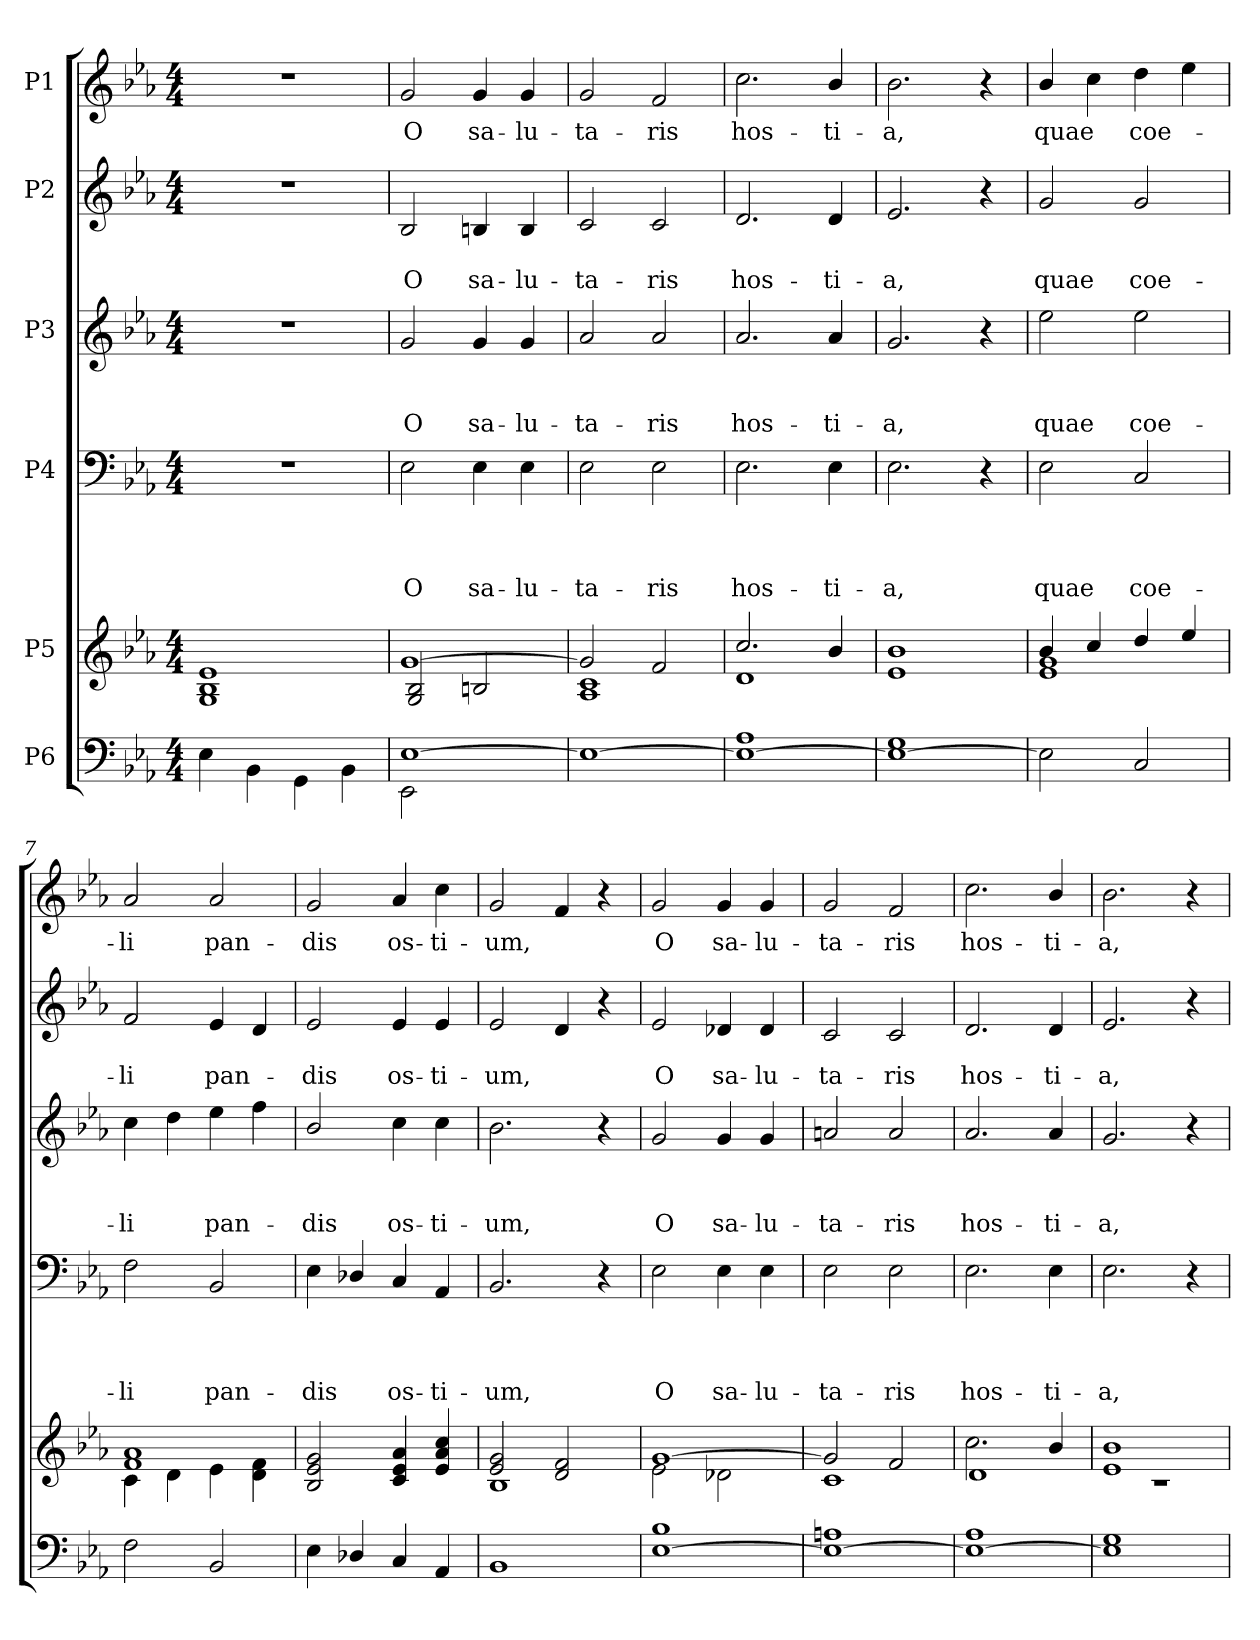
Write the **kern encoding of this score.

**kern	**kern	**kern	**text	**text	**text	**text	**kern	**text	**text	**text	**kern	**text	**text	**kern	**text
*part6	*part5	*part4	*part4	*part4	*part4	*part4	*part3	*part3	*part3	*part3	*part2	*part2	*part2	*part1	*part1
*staff6	*staff5	*staff4	*staff4	*staff4	*staff4	*staff4	*staff3	*staff3	*staff3	*staff3	*staff2	*staff2	*staff2	*staff1	*staff1
*I"P6	*I"P5	*I"P4	*	*	*	*	*I"P3	*	*	*	*I"P2	*	*	*I"P1	*
*clefF4	*clefG2	*clefF4	*	*	*	*	*clefG2	*	*	*	*clefG2	*	*	*clefG2	*
*k[b-e-a-]	*k[b-e-a-]	*k[b-e-a-]	*	*	*	*	*k[b-e-a-]	*	*	*	*k[b-e-a-]	*	*	*k[b-e-a-]	*
*E-:	*E-:	*E-:	*	*	*	*	*E-:	*	*	*	*E-:	*	*	*E-:	*
*M4/4	*M4/4	*M4/4	*	*	*	*	*M4/4	*	*	*	*M4/4	*	*	*M4/4	*
*MM80	*MM80	*MM80	*	*	*	*	*MM80	*	*	*	*MM80	*	*	*MM80	*
=1	=1	=1	=1	=1	=1	=1	=1	=1	=1	=1	=1	=1	=1	=1	=1
*^	*^	*	*	*	*	*	*	*	*	*	*	*	*	*	*
4E-\	1ryy	1G 1B- 1e-	1ryy	1r	.	.	.	.	1r	.	.	.	1r	.	.	1r	.
4BB-\	.	.	.	.	.	.	.	.	.	.	.	.	.	.	.	.	.
4GG\	.	.	.	.	.	.	.	.	.	.	.	.	.	.	.	.	.
4BB-\	.	.	.	.	.	.	.	.	.	.	.	.	.	.	.	.	.
=2	=2	=2	=2	=2	=2	=2	=2	=2	=2	=2	=2	=2	=2	=2	=2	=2	=2
!	!	!	!	!	!	!	!	!LO:LY:b	!	!	!	!LO:LY:b	!	!	!LO:LY:b	!	!LO:LY:b
[>1E-	2EE-\	[>1g	2G/ 2B-/	2E-\	.	.	.	O	2g/	.	.	O	2B-/	.	O	2g/	O
!	!	!	!	!	!	!	!	!LO:LY:b	!	!	!	!LO:LY:b	!	!	!LO:LY:b	!	!LO:LY:b
.	2ryy	.	2Bn/	4E-\	.	.	.	sa-	4g/	.	.	sa-	4Bn/	.	sa-	4g/	sa-
!	!	!	!	!	!	!	!	!LO:LY:b	!	!	!	!LO:LY:b	!	!	!LO:LY:b	!	!LO:LY:b
.	.	.	.	4E-\	.	.	.	-lu-	4g/	.	.	-lu-	4B/	.	-lu-	4g/	-lu-
=3	=3	=3	=3	=3	=3	=3	=3	=3	=3	=3	=3	=3	=3	=3	=3	=3	=3
!	!	!	!	!	!	!	!	!LO:LY:b	!	!	!	!LO:LY:b	!	!	!LO:LY:b	!	!LO:LY:b
1E-_	1ryy	2g/]	1A- 1c	2E-\	.	.	.	-ta-	2a-/	.	.	-ta-	2c/	.	-ta-	2g/	-ta-
!	!	!	!	!	!	!	!	!LO:LY:b	!	!	!	!LO:LY:b	!	!	!LO:LY:b	!	!LO:LY:b
.	.	2f/	.	2E-\	.	.	.	-ris	2a-/	.	.	-ris	2c/	.	-ris	2f/	-ris
=4	=4	=4	=4	=4	=4	=4	=4	=4	=4	=4	=4	=4	=4	=4	=4	=4	=4
!	!	!	!	!	!	!	!	!LO:LY:b	!	!	!	!LO:LY:b	!	!	!LO:LY:b	!	!LO:LY:b
1E-_ 1A-	1ryy	2.cc/	1d	2.E-\	.	.	.	hos-	2.a-/	.	.	hos-	2.d/	.	hos-	2.cc\	hos-
!	!	!	!	!	!	!	!	!LO:LY:b	!	!	!	!LO:LY:b	!	!	!LO:LY:b	!	!LO:LY:b
.	.	4b-/	.	4E-\	.	.	.	-ti-	4a-/	.	.	-ti-	4d/	.	-ti-	4b-/	-ti-
=5	=5	=5	=5	=5	=5	=5	=5	=5	=5	=5	=5	=5	=5	=5	=5	=5	=5
!	!	!	!	!	!	!	!	!LO:LY:b	!	!	!	!LO:LY:b	!	!	!LO:LY:b	!	!LO:LY:b
1E-_ 1G	1ryy	1e- 1b-	1ryy	2.E-\	.	.	.	-a,	2.g/	.	.	-a,	2.e-/	.	-a,	2.b-\	-a,
.	.	.	.	4r	.	.	.	.	4r	.	.	.	4r	.	.	4r	.
=6	=6	=6	=6	=6	=6	=6	=6	=6	=6	=6	=6	=6	=6	=6	=6	=6	=6
!	!	!	!	!	!	!	!	!LO:LY:b	!	!	!	!LO:LY:b	!	!	!LO:LY:b	!	!LO:LY:b
2E-\]	1ryy	4b-/	1e- 1g	2E-\	.	.	.	quae	2ee-\	.	.	quae	2g/	.	quae	4b-/	quae
.	.	4cc/	.	.	.	.	.	.	.	.	.	.	.	.	.	4cc\	.
!	!	!	!	!	!	!	!	!LO:LY:b	!	!	!	!LO:LY:b	!	!	!LO:LY:b	!	!LO:LY:b
2C/	.	4dd/	.	2C/	.	.	.	coe-	2ee-\	.	.	coe-	2g/	.	coe-	4dd\	coe-
.	.	4ee-/	.	.	.	.	.	.	.	.	.	.	.	.	.	4ee-\	.
!!LO:LB:g=z
=7	=7	=7	=7	=7	=7	=7	=7	=7	=7	=7	=7	=7	=7	=7	=7	=7	=7
!	!	!	!	!	!	!	!	!LO:LY:b	!	!	!	!LO:LY:b	!	!	!LO:LY:b	!	!LO:LY:b
2F\	1ryy	4c\	1f 1a-	2F\	.	.	.	-li	4cc\	.	.	-li	2f/	.	-li	2a-/	-li
.	.	4d\	.	.	.	.	.	.	4dd\	.	.	.	.	.	.	.	.
!	!	!	!	!	!	!	!	!LO:LY:b	!	!	!	!LO:LY:b	!	!	!LO:LY:b	!	!LO:LY:b
2BB-/	.	4e-\	.	2BB-/	.	.	.	pan-	4ee-\	.	.	pan-	4e-/	.	pan-	2a-/	pan-
.	.	4d\ 4f\	.	.	.	.	.	.	4ff\	.	.	.	4d/	.	.	.	.
=8	=8	=8	=8	=8	=8	=8	=8	=8	=8	=8	=8	=8	=8	=8	=8	=8	=8
!	!	!	!	!	!	!	!	!LO:LY:b	!	!	!	!LO:LY:b	!	!	!LO:LY:b	!	!LO:LY:b
4E-\	1ryy	2B-/ 2e-/ 2g/	1ryy	4E-\	.	.	.	-dis	2b-/	.	.	-dis	2e-/	.	-dis	2g/	-dis
4D-X/	.	.	.	4D-X/	.	.	.	.	.	.	.	.	.	.	.	.	.
!	!	!	!	!	!	!	!	!LO:LY:b	!	!	!	!LO:LY:b	!	!	!LO:LY:b	!	!LO:LY:b
4C/	.	4c/ 4e-/ 4a-/	.	4C/	.	.	.	os-	4cc\	.	.	os-	4e-/	.	os-	4a-/	os-
!	!	!	!	!	!	!	!	!LO:LY:b	!	!	!	!LO:LY:b	!	!	!LO:LY:b	!	!LO:LY:b
4AA-/	.	4e-/ 4a-/ 4cc/	.	4AA-/	.	.	.	-ti-	4cc\	.	.	-ti-	4e-/	.	-ti-	4cc\	-ti-
=9	=9	=9	=9	=9	=9	=9	=9	=9	=9	=9	=9	=9	=9	=9	=9	=9	=9
!	!	!	!	!	!	!	!	!LO:LY:b	!	!	!	!LO:LY:b	!	!	!LO:LY:b	!	!LO:LY:b
1BB-	1ryy	2e-/ 2g/	1B-	2.BB-/	.	.	.	-um,	2.b-\	.	.	-um,	2e-/	.	-um,	2g/	-um,
.	.	2d/ 2f/	.	.	.	.	.	.	.	.	.	.	4d/	.	.	4f/	.
.	.	.	.	4r	.	.	.	.	4r	.	.	.	4r	.	.	4r	.
=10	=10	=10	=10	=10	=10	=10	=10	=10	=10	=10	=10	=10	=10	=10	=10	=10	=10
!	!	!	!	!	!	!	!	!LO:LY:b	!	!	!	!LO:LY:b	!	!	!LO:LY:b	!	!LO:LY:b
[<1E- 1B-	1ryy	[>1g	2e-\	2E-\	.	.	.	O	2g/	.	.	O	2e-/	.	O	2g/	O
!	!	!	!	!	!	!	!	!LO:LY:b	!	!	!	!LO:LY:b	!	!	!LO:LY:b	!	!LO:LY:b
.	.	.	2d-X\	4E-\	.	.	.	sa-	4g/	.	.	sa-	4d-X/	.	sa-	4g/	sa-
!	!	!	!	!	!	!	!	!LO:LY:b	!	!	!	!LO:LY:b	!	!	!LO:LY:b	!	!LO:LY:b
.	.	.	.	4E-\	.	.	.	-lu-	4g/	.	.	-lu-	4d-/	.	-lu-	4g/	-lu-
=11	=11	=11	=11	=11	=11	=11	=11	=11	=11	=11	=11	=11	=11	=11	=11	=11	=11
!	!	!	!	!	!	!	!	!LO:LY:b	!	!	!	!LO:LY:b	!	!	!LO:LY:b	!	!LO:LY:b
1E-_ 1An	1ryy	2g/]	1c	2E-\	.	.	.	-ta-	2an/	.	.	-ta-	2c/	.	-ta-	2g/	-ta-
!	!	!	!	!	!	!	!	!LO:LY:b	!	!	!	!LO:LY:b	!	!	!LO:LY:b	!	!LO:LY:b
.	.	2f/	.	2E-\	.	.	.	-ris	2a/	.	.	-ris	2c/	.	-ris	2f/	-ris
=12	=12	=12	=12	=12	=12	=12	=12	=12	=12	=12	=12	=12	=12	=12	=12	=12	=12
!	!	!	!	!	!	!	!	!LO:LY:b	!	!	!	!LO:LY:b	!	!	!LO:LY:b	!	!LO:LY:b
1E-_ 1A-	1ryy	2.cc\	1d	2.E-\	.	.	.	hos-	2.a-/	.	.	hos-	2.d/	.	hos-	2.cc\	hos-
!	!	!	!	!	!	!	!	!LO:LY:b	!	!	!	!LO:LY:b	!	!	!LO:LY:b	!	!LO:LY:b
.	.	4b-/	.	4E-\	.	.	.	-ti-	4a-/	.	.	-ti-	4d/	.	-ti-	4b-/	-ti-
=13	=13	=13	=13	=13	=13	=13	=13	=13	=13	=13	=13	=13	=13	=13	=13	=13	=13
!	!	!	!	!	!	!	!	!LO:LY:b	!	!	!	!LO:LY:b	!	!	!LO:LY:b	!	!LO:LY:b
1E-] 1G	1ryy	1e- 1b-	1rc	2.E-\	.	.	.	-a,	2.g/	.	.	-a,	2.e-/	.	-a,	2.b-\	-a,
.	.	.	.	4r	.	.	.	.	4r	.	.	.	4r	.	.	4r	.
*v	*v	*	*	*	*	*	*	*	*	*	*	*	*	*	*	*	*
*	*v	*v	*	*	*	*	*	*	*	*	*	*	*	*	*	*
=	=	=	=	=	=	=	=	=	=	=	=	=	=	=	=
*-	*-	*-	*-	*-	*-	*-	*-	*-	*-	*-	*-	*-	*-	*-	*-
